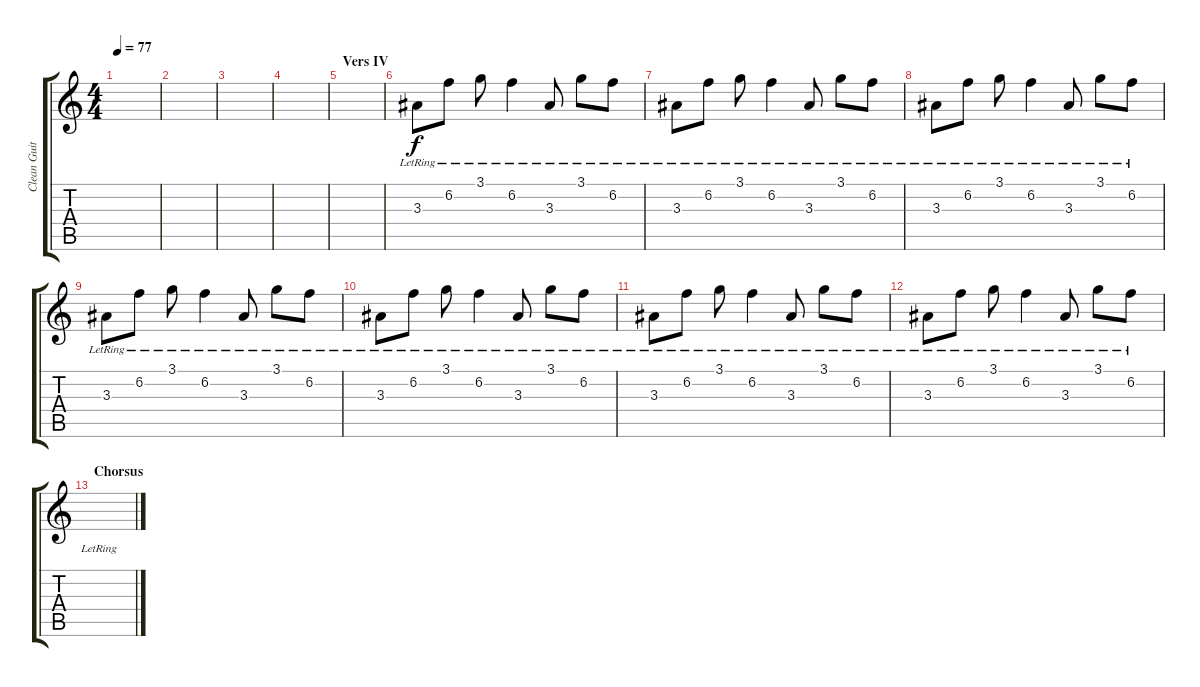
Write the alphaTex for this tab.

\track ("Clean Guitar" "Clean Guit") {instrument electricguitarclean}
\staff {score tabs}
\tuning (E4 B3 G3 D3 A2 E2) {hide}
\ts (4 4)
\tempo 77
\clef g2
\ks c
|
|
|
|
\section ("" "Vers IV")
|
3.3{lr}.8 6.2{lr}.8 3.1{lr}.8 6.2{lr}.4 3.3{lr}.8 3.1{lr}.8 6.2{lr}.8 |
3.3{lr}.8 6.2{lr}.8 3.1{lr}.8 6.2{lr}.4 3.3{lr}.8 3.1{lr}.8 6.2{lr}.8 |
3.3{lr}.8 6.2{lr}.8 3.1{lr}.8 6.2{lr}.4 3.3{lr}.8 3.1{lr}.8 6.2{lr}.8 |
3.3{lr}.8 6.2{lr}.8 3.1{lr}.8 6.2{lr}.4 3.3{lr}.8 3.1{lr}.8 6.2{lr}.8 |
3.3{lr}.8 6.2{lr}.8 3.1{lr}.8 6.2{lr}.4 3.3{lr}.8 3.1{lr}.8 6.2{lr}.8 |
3.3{lr}.8 6.2{lr}.8 3.1{lr}.8 6.2{lr}.4 3.3{lr}.8 3.1{lr}.8 6.2{lr}.8 |
3.3{lr}.8 6.2{lr}.8 3.1{lr}.8 6.2{lr}.4 3.3{lr}.8 3.1{lr}.8 6.2{lr}.8 |
\section ("" "Chorsus")
